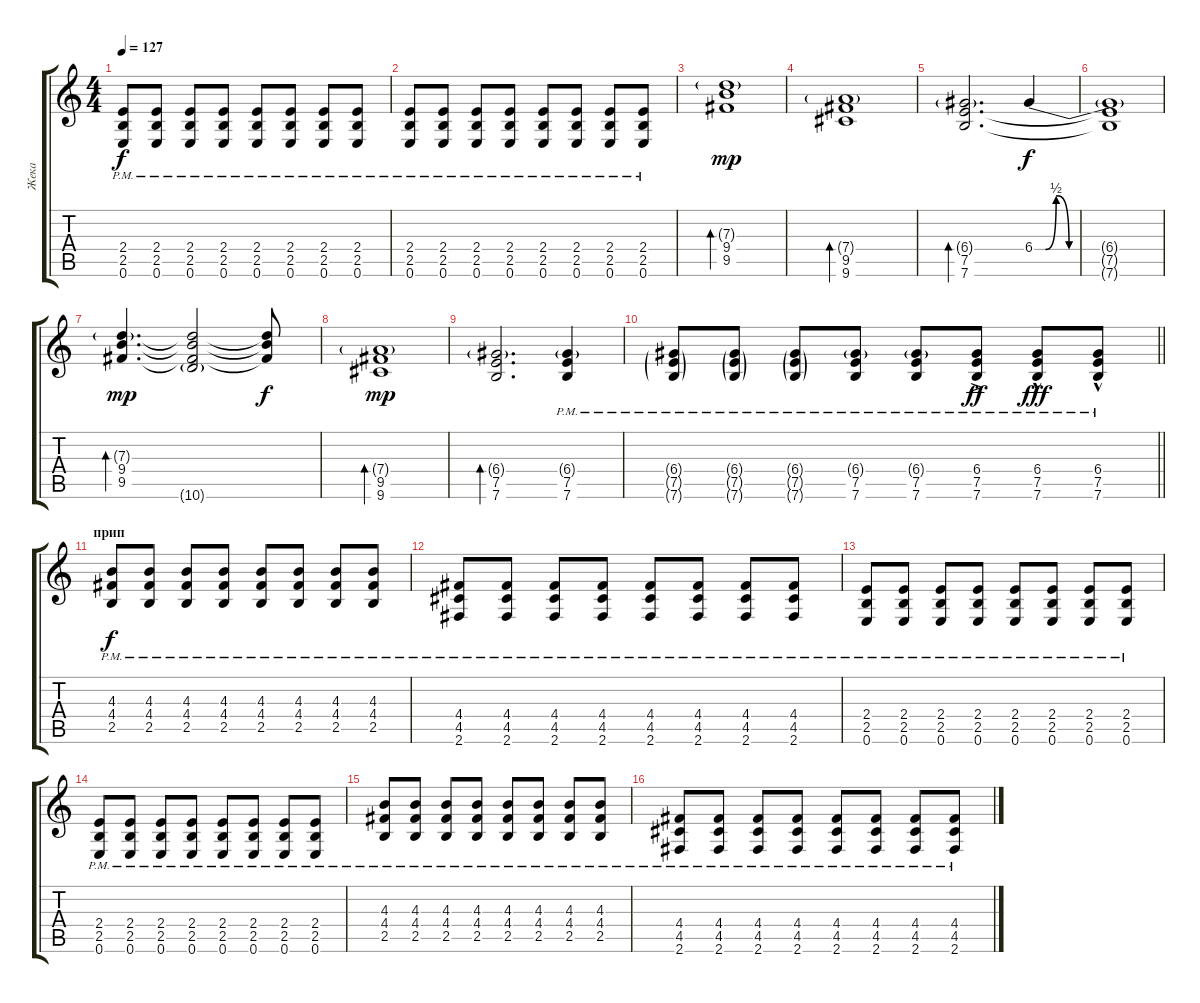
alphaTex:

\track ("Жека" "Жека") {instrument electricguitarjazz}
\staff {score tabs}
\tuning (E4 B3 G3 D3 A2 E2) {hide}
\ts (4 4)
\tempo 127
\clef g2
\ks c
(2.4{pm} 2.5{pm} 0.6{pm}).8{dy f} (2.4{pm} 2.5{pm} 0.6{pm}).8 (2.4{pm} 2.5{pm} 0.6{pm}).8 (2.4{pm} 2.5{pm} 0.6{pm}).8 (2.4{pm} 2.5{pm} 0.6{pm}).8 (2.4{pm} 2.5{pm} 0.6{pm}).8 (2.4{pm} 2.5{pm} 0.6{pm}).8 (2.4{pm} 2.5{pm} 0.6{pm}).8 |
(2.4{pm} 2.5{pm} 0.6{pm}).8 (2.4{pm} 2.5{pm} 0.6{pm}).8 (2.4{pm} 2.5{pm} 0.6{pm}).8 (2.4{pm} 2.5{pm} 0.6{pm}).8 (2.4{pm} 2.5{pm} 0.6{pm}).8 (2.4{pm} 2.5{pm} 0.6{pm}).8 (2.4{pm} 2.5{pm} 0.6{pm}).8 (2.4{pm} 2.5{pm} 0.6{pm}).8 |
(7.3{g} 9.4 9.5).1{bd 240 dy mp} |
(7.4{g} 9.5 9.6).1{bd 240} |
(6.4{g} 7.5 7.6).2{d bd 240} 6.4{be (custom 0 0 5 0 10 2 16 0 40 0 45 0 60 0)}.4{dy f} |
(6.4{t} 7.5{t} 7.6{t}).1 |
(7.3{g} 9.4 9.5).4{d bd 240 dy mp} (7.3{t} 9.4{t} 9.5{t} 10.6{g}).2 (7.3{t} 9.4{t} 9.5{t}).8{dy f} |
(7.4{g} 9.5 9.6).1{bd 240 dy mp} |
(6.4{g} 7.5 7.6).2{d bd 240} (6.4{g pm} 7.5{pm} 7.6{pm}).4 |
\barLineRight lightlight
(6.4{g pm} 7.5{g pm} 7.6{g pm}).8{volume 4 instrument overdrivenguitar} (6.4{g pm} 7.5{g pm} 7.6{g pm}).8 (6.4{g pm} 7.5{g pm} 7.6{g pm}).8 (6.4{g pm} 7.5{pm} 7.6{pm}).8 (6.4{g pm} 7.5{pm} 7.6{pm}).8 (6.4{ac pm} 7.5{ac pm} 7.6{ac pm}).8{dy ff} (6.4{hac pm} 7.5{hac pm} 7.6{hac pm}).8{dy fff} (6.4{hac pm} 7.5{hac pm} 7.6{hac pm}).8 |
\section ("" "прип")
(4.3{pm} 4.4{pm} 2.5{pm}).8{dy f volume 6 instrument overdrivenguitar} (4.3{pm} 4.4{pm} 2.5{pm}).8 (4.3{pm} 4.4{pm} 2.5{pm}).8 (4.3{pm} 4.4{pm} 2.5{pm}).8 (4.3{pm} 4.4{pm} 2.5{pm}).8 (4.3{pm} 4.4{pm} 2.5{pm}).8 (4.3{pm} 4.4{pm} 2.5{pm}).8 (4.3{pm} 4.4{pm} 2.5{pm}).8 |
(4.4{pm} 4.5{pm} 2.6{pm}).8 (4.4{pm} 4.5{pm} 2.6{pm}).8 (4.4{pm} 4.5{pm} 2.6{pm}).8 (4.4{pm} 4.5{pm} 2.6{pm}).8 (4.4{pm} 4.5{pm} 2.6{pm}).8 (4.4{pm} 4.5{pm} 2.6{pm}).8 (4.4{pm} 4.5{pm} 2.6{pm}).8 (4.4{pm} 4.5{pm} 2.6{pm}).8 |
(2.4{pm} 2.5{pm} 0.6{pm}).8 (2.4{pm} 2.5{pm} 0.6{pm}).8 (2.4{pm} 2.5{pm} 0.6{pm}).8 (2.4{pm} 2.5{pm} 0.6{pm}).8 (2.4{pm} 2.5{pm} 0.6{pm}).8 (2.4{pm} 2.5{pm} 0.6{pm}).8 (2.4{pm} 2.5{pm} 0.6{pm}).8 (2.4{pm} 2.5{pm} 0.6{pm}).8 |
(2.4{pm} 2.5{pm} 0.6{pm}).8 (2.4{pm} 2.5{pm} 0.6{pm}).8 (2.4{pm} 2.5{pm} 0.6{pm}).8 (2.4{pm} 2.5{pm} 0.6{pm}).8 (2.4{pm} 2.5{pm} 0.6{pm}).8 (2.4{pm} 2.5{pm} 0.6{pm}).8 (2.4{pm} 2.5{pm} 0.6{pm}).8 (2.4{pm} 2.5{pm} 0.6{pm}).8 |
(4.3{pm} 4.4{pm} 2.5{pm}).8{instrument overdrivenguitar} (4.3{pm} 4.4{pm} 2.5{pm}).8 (4.3{pm} 4.4{pm} 2.5{pm}).8 (4.3{pm} 4.4{pm} 2.5{pm}).8 (4.3{pm} 4.4{pm} 2.5{pm}).8 (4.3{pm} 4.4{pm} 2.5{pm}).8 (4.3{pm} 4.4{pm} 2.5{pm}).8 (4.3{pm} 4.4{pm} 2.5{pm}).8 |
(4.4{pm} 4.5{pm} 2.6{pm}).8 (4.4{pm} 4.5{pm} 2.6{pm}).8 (4.4{pm} 4.5{pm} 2.6{pm}).8 (4.4{pm} 4.5{pm} 2.6{pm}).8 (4.4{pm} 4.5{pm} 2.6{pm}).8 (4.4{pm} 4.5{pm} 2.6{pm}).8 (4.4{pm} 4.5{pm} 2.6{pm}).8 (4.4{pm} 4.5{pm} 2.6{pm}).8
